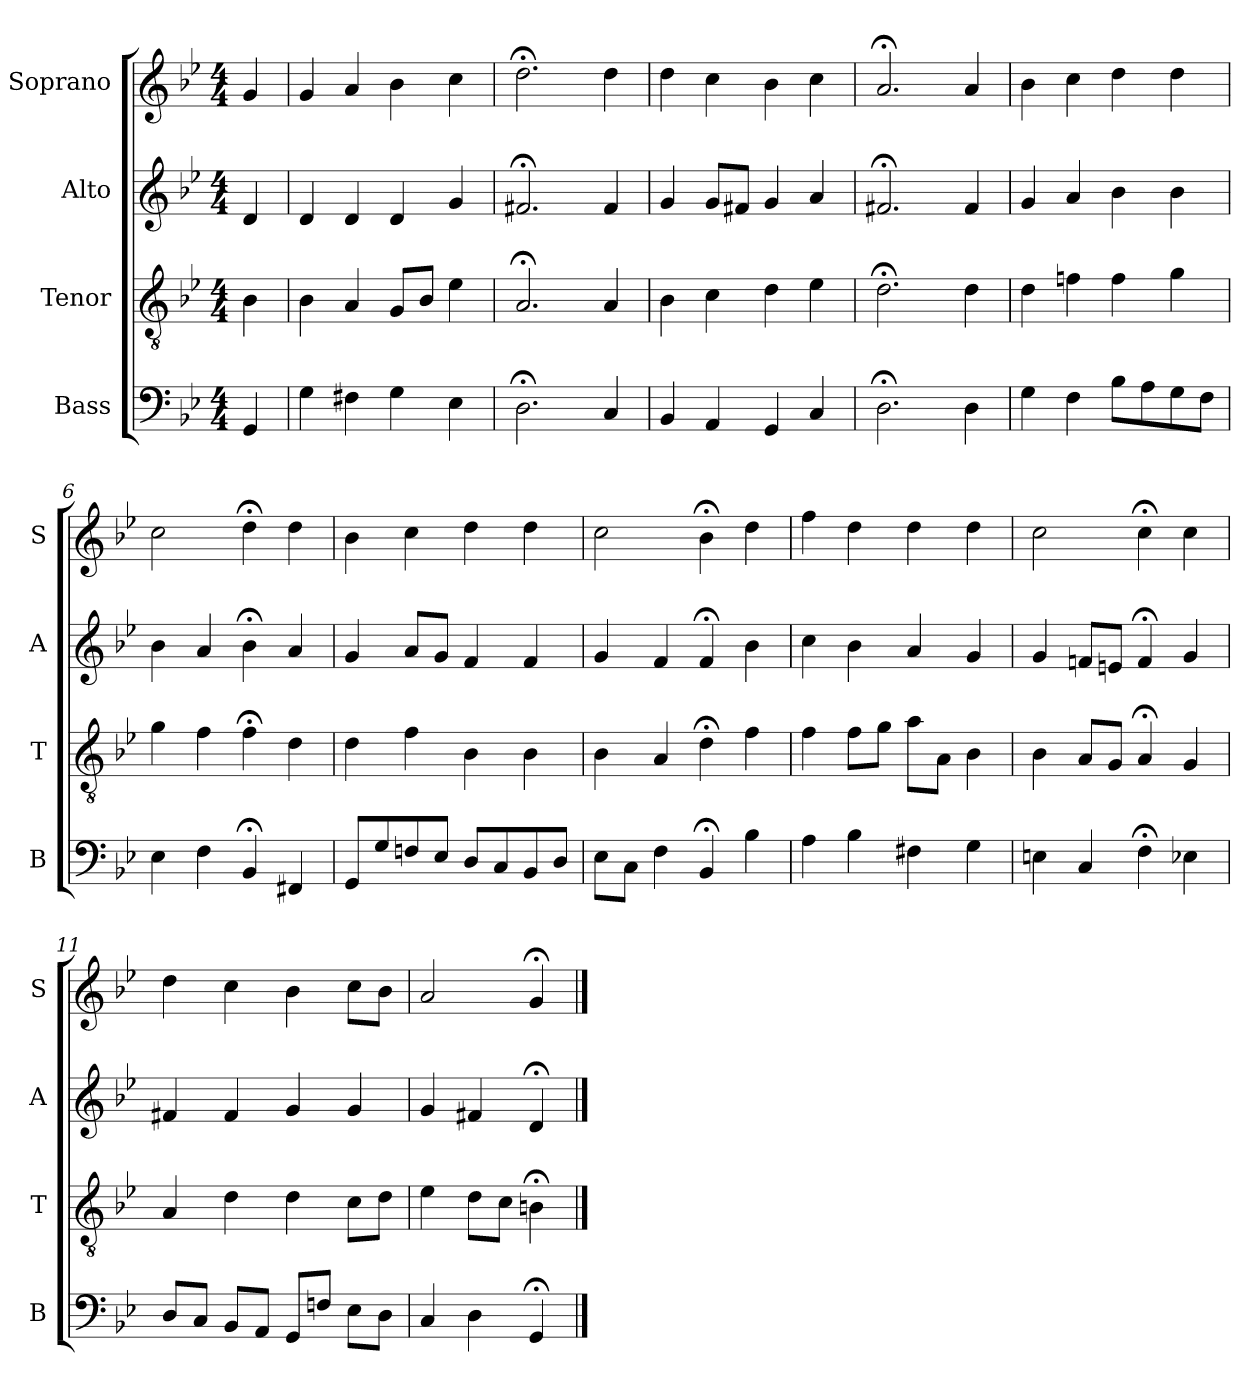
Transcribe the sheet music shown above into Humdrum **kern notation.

**kern	**kern	**kern	**kern
*part4	*part3	*part2	*part1
*staff4	*staff3	*staff2	*staff1
*I"Bass	*I"Tenor	*I"Alto	*I"Soprano
*I'B	*I'T	*I'A	*I'S
*clefF4	*clefGv2	*clefG2	*clefG2
*k[b-e-]	*k[b-e-]	*k[b-e-]	*k[b-e-]
*g:	*g:	*g:	*g:
*M4/4	*M4/4	*M4/4	*M4/4
*MM100	*MM100	*MM100	*MM100
=	=	=	=
4GG	4B-	4d	4g
=1	=1	=1	=1
4G	4B-	4d	4g
4F#X	4A	4d	4a
4G	8GL	4d	4b-
.	8B-J	.	.
4E-	4e-	4g	4cc
=2	=2	=2	=2
2.D;<	2.A;<	2.f#X;<	2.dd;<
4C	4A	4f#	4dd
=3	=3	=3	=3
4BB-	4B-	4g	4dd
4AA	4c	8gL	4cc
.	.	8f#XJ	.
4GG	4d	4g	4b-
4C	4e-	4a	4cc
=4	=4	=4	=4
2.D;<	2.d;<	2.f#X;<	2.a;<
4D	4d	4f#	4a
=5	=5	=5	=5
4G	4d	4g	4b-
4F	4fn	4a	4cc
8B-L	4f	4b-	4dd
8A	.	.	.
8G	4g	4b-	4dd
8FJ	.	.	.
=6	=6	=6	=6
4E-	4g	4b-	2cc
4F	4f	4a	.
4BB-;<	4f;<	4b-;<	4dd;<
4FF#X	4d	4a	4dd
=7	=7	=7	=7
8GGL	4d	4g	4b-
8G	.	.	.
8Fn	4f	8aL	4cc
8E-J	.	8gJ	.
8DL	4B-	4f	4dd
8C	.	.	.
8BB-	4B-	4f	4dd
8DJ	.	.	.
=8	=8	=8	=8
8E-L	4B-	4g	2cc
8CJ	.	.	.
4F	4A	4f	.
4BB-;<	4d;<	4f;<	4b-;<
4B-	4f	4b-	4dd
=9	=9	=9	=9
4A	4f	4cc	4ff
4B-	8fL	4b-	4dd
.	8gJ	.	.
4F#X	8aL	4a	4dd
.	8AJ	.	.
4G	4B-	4g	4dd
=10	=10	=10	=10
4En	4B-	4g	2cc
4C	8AL	8fnL	.
.	8GJ	8enJ	.
4F;<	4A;<	4f;<	4cc;<
4E-X	4G	4g	4cc
=11	=11	=11	=11
8DL	4A	4f#X	4dd
8CJ	.	.	.
8BB-L	4d	4f#	4cc
8AAJ	.	.	.
8GGL	4d	4g	4b-
8FnJ	.	.	.
8E-L	8cL	4g	8ccL
8DJ	8dJ	.	8b-J
=12	=12	=12	=12
4C	4e-	4g	2a
4D	8dL	4f#X	.
.	8cJ	.	.
4GG;<	4Bn;<	4d;<	4g;<
==	==	==	==
*-	*-	*-	*-
